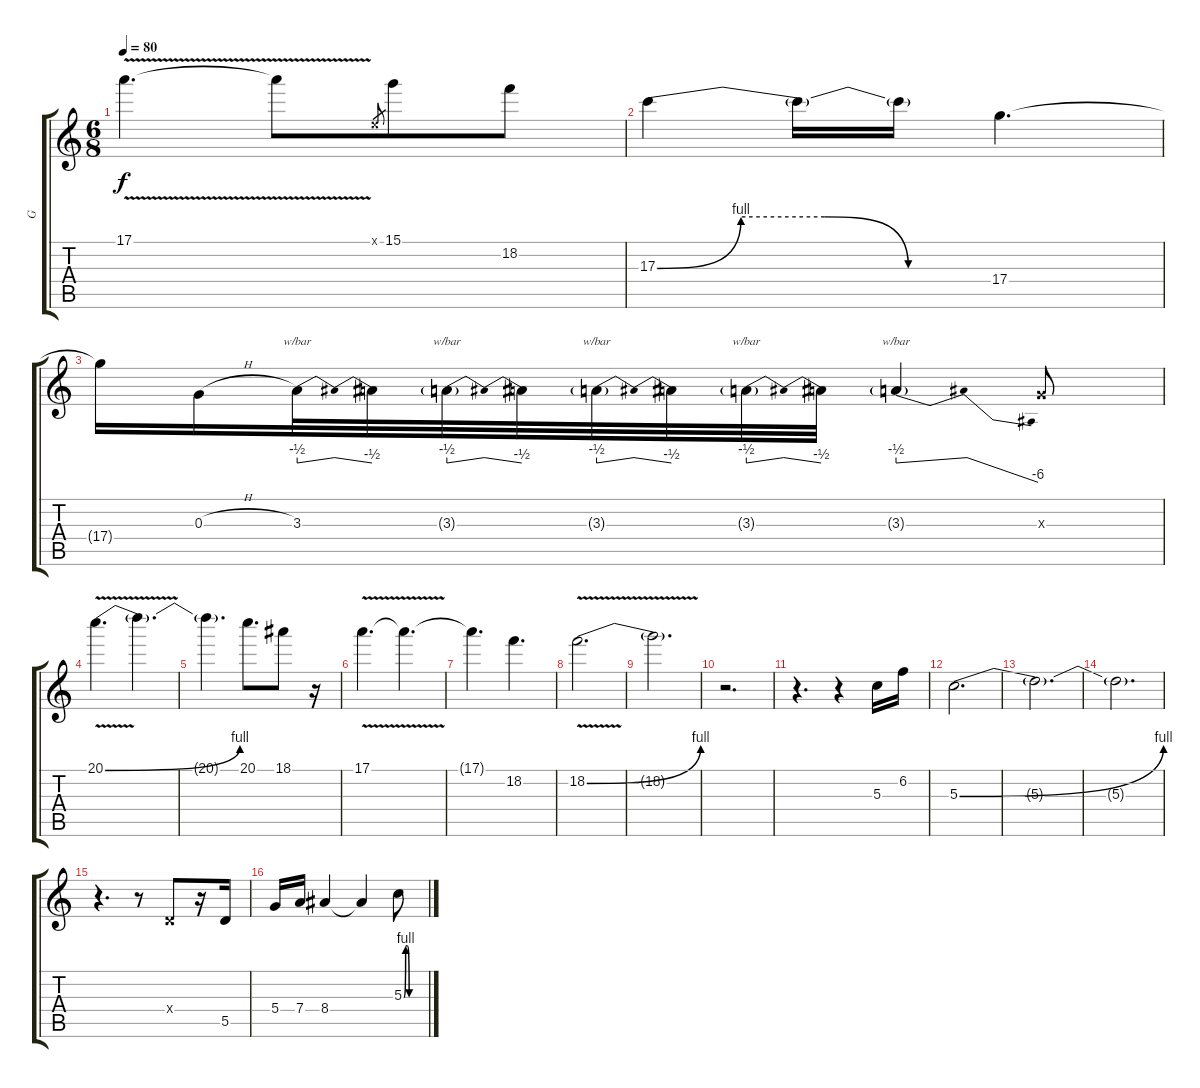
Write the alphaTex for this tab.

\track ("G" "G") {instrument distortionguitar}
\staff {score tabs}
\tuning (E4 B3 G3 D3 A2 E2) {hide}
\ts (6 8)
\tempo 80
\clef g2
\ks c
17.1{v}.4{d dy f} 17.1{t}.8 0.1{x}.8{gr} 15.1.8 18.2.8 |
17.3{be (custom 0 0 15 4 30 4 45 0 60 0)}.4 17.3{t}.16 17.3{t}.16 17.4.4{d} |
17.4{t}.16 0.3{h}.16 3.3.32{tbe (dip default 0 -2 30 0 60 -2)} 3.3{t}.32 3.3{g}.32{tbe (dip default 0 -2 30 0 60 -2)} 3.3{t}.32 3.3{g}.32{tbe (dip default 0 -2 30 0 60 -2)} 3.3{t}.32 3.3{g}.32{tbe (dip default 0 -2 30 0 60 -2)} 3.3{t}.32 3.3{g}.4{tbe (dip default 0 -2 30 0 60 -24)} 0.3{x}.8 |
20.1{be (bend 0 0 60 4) v}.4{d} 20.1{t}.4{d} |
20.1{t}.4{d} 20.1.8{d} 18.1.8 r.16 |
17.1{v}.4{d} 17.1{t}.4{d} |
17.1{t}.4{d} 18.2.4{d} |
18.2{be (bend 0 0 60 4) v}.2{d} |
18.2{t}.2{d} |
r.2{d} |
r.4{d} r.4 5.3.16 6.2.16 |
5.3{be (bend 0 0 60 4)}.2{d} |
5.3{t}.2{d} |
5.3{t}.2{d} |
r.4{d} r.8 0.4{x}.8 r.16 5.5.16 |
5.4.16 7.4.16 8.4.4 8.4{t}.4 5.3{be (custom 0 0 5 4 10 4 15 0 60 0)}.8
